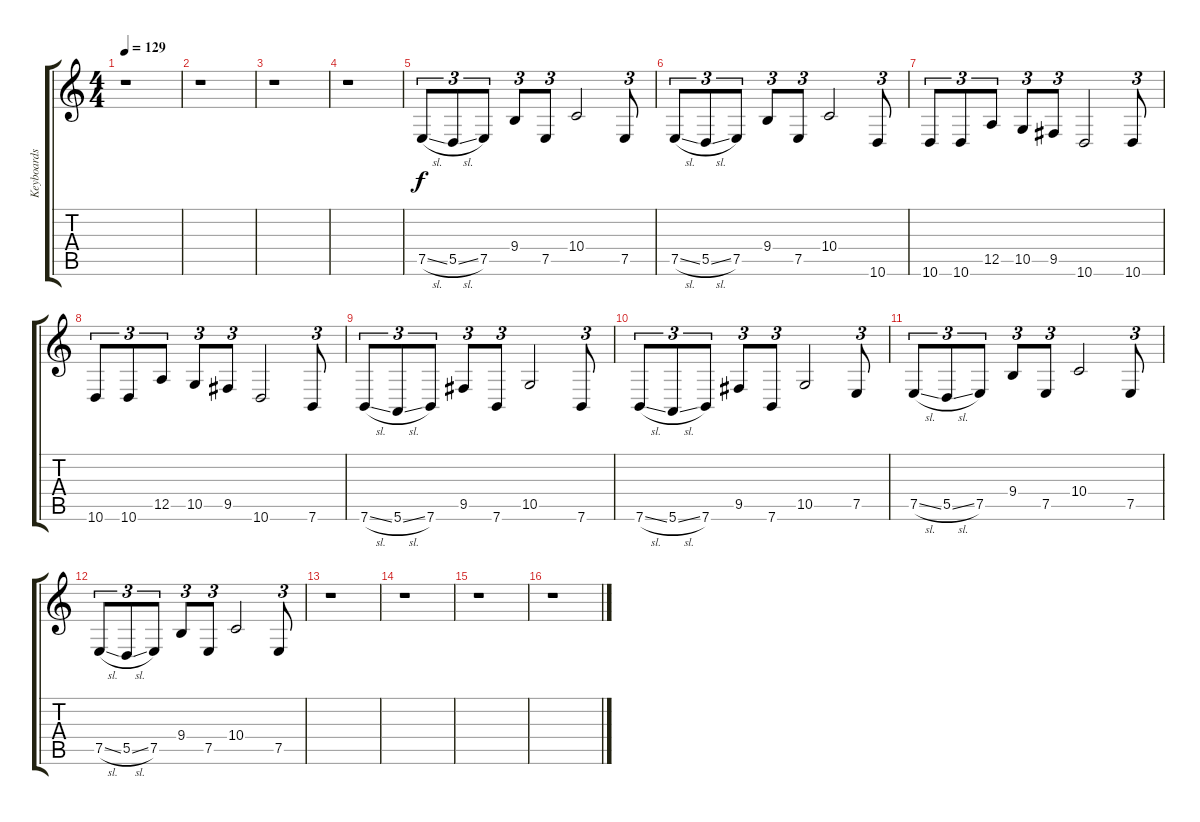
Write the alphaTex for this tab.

\track ("Keyboards 1" "Keyboards ") {instrument churchorgan}
\staff {score tabs}
\tuning (E4 B3 G3 D3 A2 E2) {hide}
\ts (4 4)
\tempo 129
\clef g2
\ks c
r.1{dy f} |
r.1 |
r.1 |
r.1 |
7.5{sl}.8{tu (3 2)} 5.5{sl}.8{tu (3 2)} 7.5.8{tu (3 2)} 9.4.8{tu (3 2)} 7.5.8{tu (3 2)} 10.4.2 7.5.8{tu (3 2)} |
7.5{sl}.8{tu (3 2)} 5.5{sl}.8{tu (3 2)} 7.5.8{tu (3 2)} 9.4.8{tu (3 2)} 7.5.8{tu (3 2)} 10.4.2 10.6.8{tu (3 2)} |
10.6.8{tu (3 2)} 10.6.8{tu (3 2)} 12.5.8{tu (3 2)} 10.5.8{tu (3 2)} 9.5.8{tu (3 2)} 10.6.2 10.6.8{tu (3 2)} |
10.6.8{tu (3 2)} 10.6.8{tu (3 2)} 12.5.8{tu (3 2)} 10.5.8{tu (3 2)} 9.5.8{tu (3 2)} 10.6.2 7.6.8{tu (3 2)} |
7.6{sl}.8{tu (3 2)} 5.6{sl}.8{tu (3 2)} 7.6.8{tu (3 2)} 9.5.8{tu (3 2)} 7.6.8{tu (3 2)} 10.5.2 7.6.8{tu (3 2)} |
7.6{sl}.8{tu (3 2)} 5.6{sl}.8{tu (3 2)} 7.6.8{tu (3 2)} 9.5.8{tu (3 2)} 7.6.8{tu (3 2)} 10.5.2 7.5.8{tu (3 2)} |
7.5{sl}.8{tu (3 2)} 5.5{sl}.8{tu (3 2)} 7.5.8{tu (3 2)} 9.4.8{tu (3 2)} 7.5.8{tu (3 2)} 10.4.2 7.5.8{tu (3 2)} |
7.5{sl}.8{tu (3 2)} 5.5{sl}.8{tu (3 2)} 7.5.8{tu (3 2)} 9.4.8{tu (3 2)} 7.5.8{tu (3 2)} 10.4.2 7.5.8{tu (3 2)} |
r.1 |
r.1 |
r.1 |
r.1
